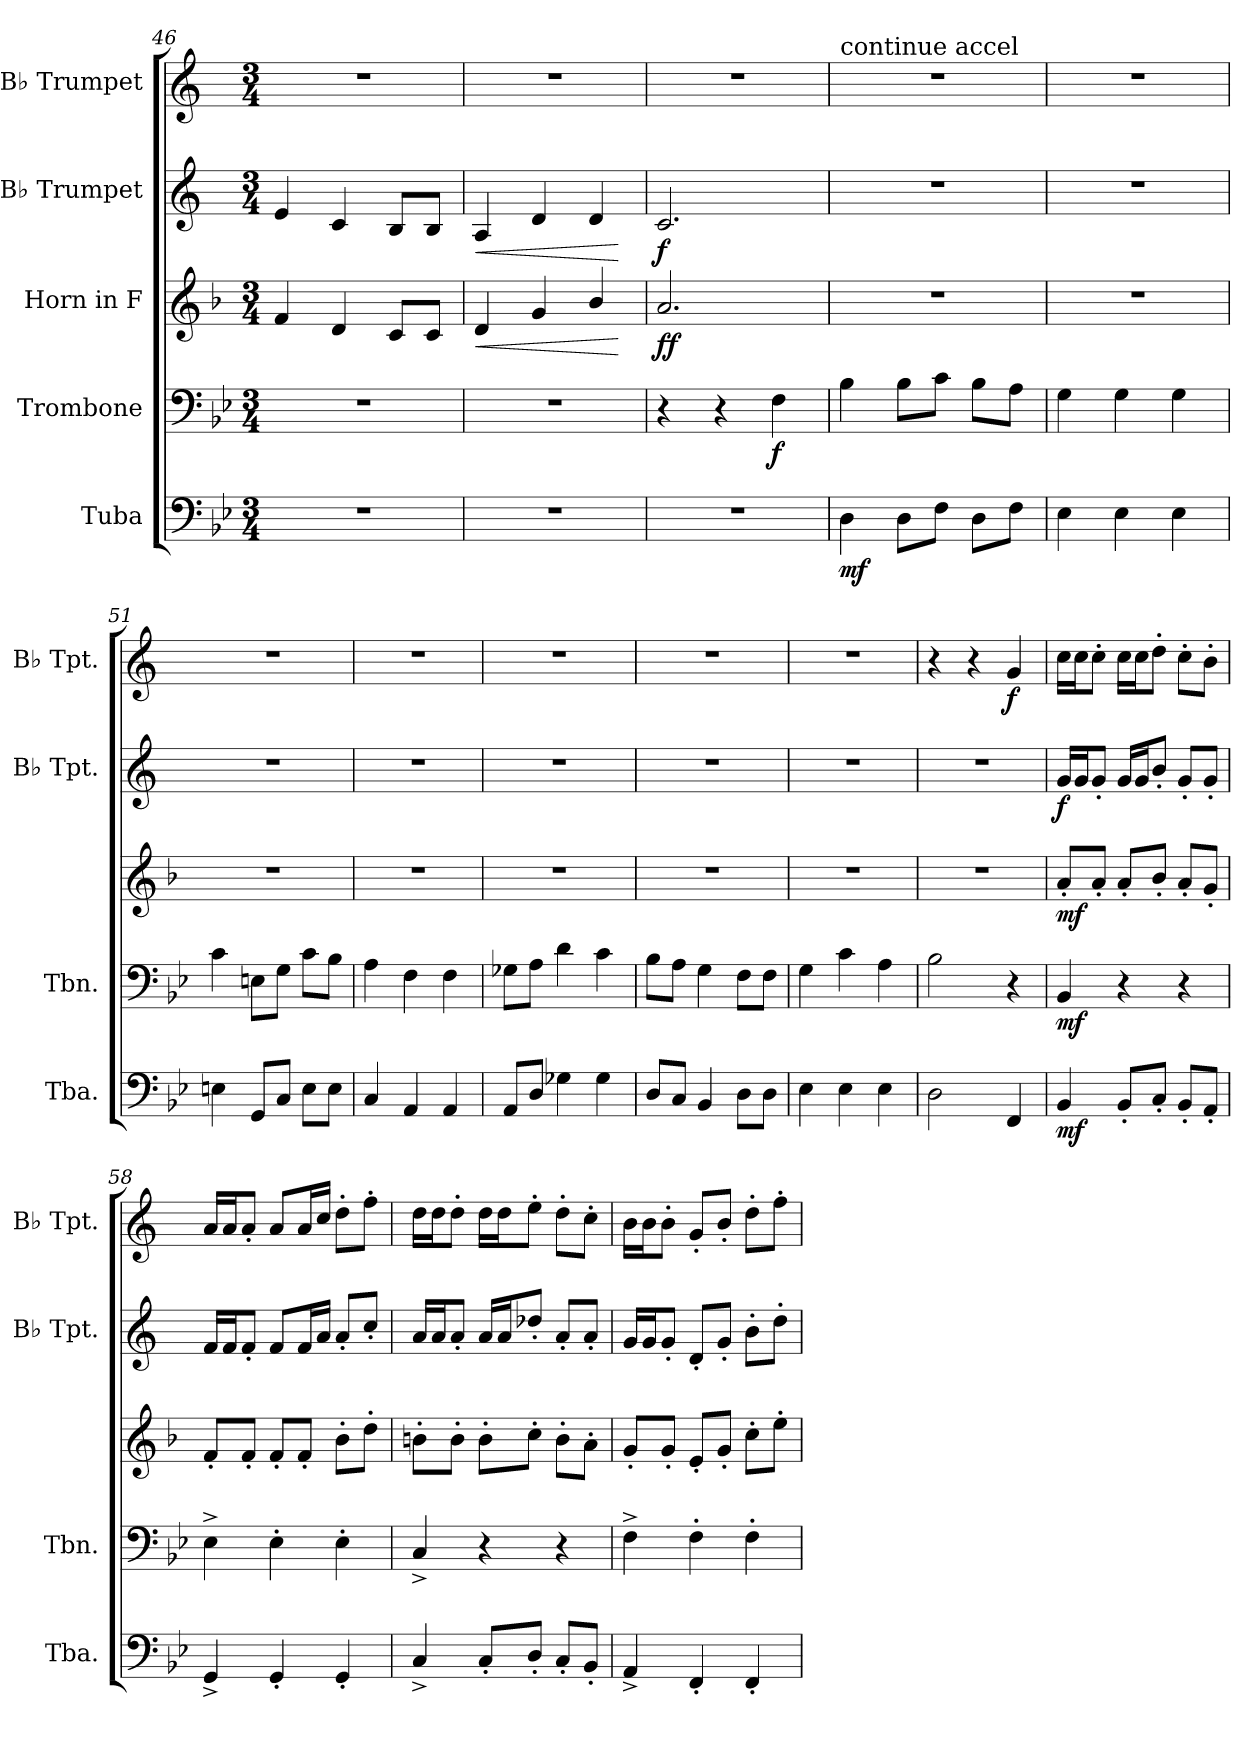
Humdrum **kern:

**kern	**dynam	**kern	**dynam	**kern	**dynam	**kern	**dynam	**kern	**dynam
*part5	*part5	*part4	*part4	*part3	*part3	*part2	*part2	*part1	*part1
*staff5	*staff5	*staff4	*staff4	*staff3	*staff3	*staff2	*staff2	*staff1	*staff1
*I"Tuba	*	*I"Trombone	*	*I"Horn in F	*	*I"B♭ Trumpet	*	*I"B♭ Trumpet	*
*I'Tba.	*	*I'Tbn.	*	*	*	*I'B♭ Tpt.	*	*I'B♭ Tpt.	*
*clefF4	*	*clefF4	*	*clefG2	*	*clefG2	*	*clefG2	*
*	*	*	*	*ITrd4c7	*	*ITrd1c2	*	*ITrd1c2	*
*k[b-e-]	*	*k[b-e-]	*	*k[b-e-]	*	*k[b-e-]	*	*k[b-e-]	*
*M3/4	*	*M3/4	*	*M3/4	*	*M3/4	*	*M3/4	*
*MM130	*	*MM130	*	*MM130	*	*MM130	*	*MM130	*
=46	=46	=46	=46	=46	=46	=46	=46	=46	=46
2.r	.	2.r	.	4B-/	.	4d/	.	2.r	.
.	.	.	.	4G/	.	4B-/	.	.	.
.	.	.	.	8F/L	.	8A/L	.	.	.
.	.	.	.	8F/J	.	8A/J	.	.	.
=47	=47	=47	=47	=47	=47	=47	=47	=47	=47
*	*	*	*	*	*	*	*	*MM135	*
!	!	!	!	!	!LO:HP:b	!	!LO:HP:b	!	!
2.r	.	2.r	.	4G/	<	4G/	<	2.r	.
.	.	.	.	4c/	.	4c/	.	.	.
.	.	.	.	4e-/	.	4c/	.	.	.
.	.	.	.	.	[	.	[	.	.
=48	=48	=48	=48	=48	=48	=48	=48	=48	=48
*	*	*	*	*	*	*	*	*MM140	*
!	!	!	!	!	!LO:DY:b	!	!LO:DY:b	!	!
2.r	.	4r	.	2.d/	ff	2.B-/	f	2.r	.
.	.	4r	.	.	.	.	.	.	.
!	!	!	!LO:DY:b	!	!	!	!	!	!
.	.	4F\	f	.	.	.	.	.	.
!!LO:LB:g=z
=49	=49	=49	=49	=49	=49	=49	=49	=49	=49
!!LO:REH:place=s1:a:B:fs=14:t=G
*	*	*	*	*	*	*	*	*MM145	*
!	!	!	!	!	!	!	!	!LO:TX:t=continue accel	!
!	!LO:DY:b	!	!	!	!	!	!	!	!
4D\	mf	4B-\	.	2.r	.	2.r	.	2.r	.
8D\L	.	8B-\L	.	.	.	.	.	.	.
8F\J	.	8c\J	.	.	.	.	.	.	.
8D\L	.	8B-\L	.	.	.	.	.	.	.
8F\J	.	8A\J	.	.	.	.	.	.	.
=50	=50	=50	=50	=50	=50	=50	=50	=50	=50
*	*	*	*	*	*	*	*	*MM150	*
4E-\	.	4G\	.	2.r	.	2.r	.	2.r	.
4E-\	.	4G\	.	.	.	.	.	.	.
4E-\	.	4G\	.	.	.	.	.	.	.
=51	=51	=51	=51	=51	=51	=51	=51	=51	=51
*	*	*	*	*	*	*	*	*MM155	*
4En\	.	4c\	.	2.r	.	2.r	.	2.r	.
8GG/L	.	8En\L	.	.	.	.	.	.	.
8C/J	.	8G\J	.	.	.	.	.	.	.
8E\L	.	8c\L	.	.	.	.	.	.	.
8E\J	.	8B-\J	.	.	.	.	.	.	.
=52	=52	=52	=52	=52	=52	=52	=52	=52	=52
*	*	*	*	*	*	*	*	*MM160	*
4C/	.	4A\	.	2.r	.	2.r	.	2.r	.
4AA/	.	4F\	.	.	.	.	.	.	.
4AA/	.	4F\	.	.	.	.	.	.	.
=53	=53	=53	=53	=53	=53	=53	=53	=53	=53
*	*	*	*	*	*	*	*	*MM165	*
8AA/L	.	8G-X\L	.	2.r	.	2.r	.	2.r	.
8D/J	.	8A\J	.	.	.	.	.	.	.
4G-X\	.	4d\	.	.	.	.	.	.	.
4G-\	.	4c\	.	.	.	.	.	.	.
=54	=54	=54	=54	=54	=54	=54	=54	=54	=54
*	*	*	*	*	*	*	*	*MM170	*
8D/L	.	8B-\L	.	2.r	.	2.r	.	2.r	.
8C/J	.	8A\J	.	.	.	.	.	.	.
4BB-/	.	4G\	.	.	.	.	.	.	.
8D\L	.	8F\L	.	.	.	.	.	.	.
8D\J	.	8F\J	.	.	.	.	.	.	.
=55	=55	=55	=55	=55	=55	=55	=55	=55	=55
*	*	*	*	*	*	*	*	*MM175	*
4E-\	.	4G\	.	2.r	.	2.r	.	2.r	.
4E-\	.	4c\	.	.	.	.	.	.	.
4E-\	.	4A\	.	.	.	.	.	.	.
=56	=56	=56	=56	=56	=56	=56	=56	=56	=56
2D\	.	2B-\	.	2.r	.	2.r	.	4r	.
.	.	.	.	.	.	.	.	4r	.
!	!	!	!	!	!	!	!	!	!LO:DY:b
4FF/	.	4r	.	.	.	.	.	4f/	f
!!LO:PB:g=z
=57	=57	=57	=57	=57	=57	=57	=57	=57	=57
!!LO:REH:place=s1:a:B:fs=14:t=H
*	*	*	*	*	*	*	*	*MM180	*
!	!LO:DY:b	!	!LO:DY:b	!	!LO:DY:b	!	!LO:DY:b	!	!
4BB-/	mf	4BB-/	mf	8d'/L	mf	16f/LL	f	16b-\LL	.
.	.	.	.	.	.	16f/J	.	16b-\J	.
.	.	.	.	8d'/J	.	8f'/J	.	8b-'\J	.
8BB-'/L	.	4r	.	8d'/L	.	16f/LL	.	16b-\LL	.
.	.	.	.	.	.	16f/J	.	16b-\J	.
8C'/J	.	.	.	8e-'/J	.	8a'/J	.	8cc'\J	.
8BB-'/L	.	4r	.	8d'/L	.	8f'/L	.	8b-'\L	.
8AA'/J	.	.	.	8c'/J	.	8f'/J	.	8a'\J	.
=58	=58	=58	=58	=58	=58	=58	=58	=58	=58
4GG^/	.	4E-^\	.	8B-'/L	.	16e-/LL	.	16g/LL	.
.	.	.	.	.	.	16e-/J	.	16g/J	.
.	.	.	.	8B-'/J	.	8e-'/J	.	8g'/J	.
4GG'/	.	4E-'\	.	8B-'/L	.	8e-/L	.	8g/L	.
.	.	.	.	8B-'/J	.	16e-/L	.	16g/L	.
.	.	.	.	.	.	16g/JJ	.	16b-/JJ	.
4GG'/	.	4E-'\	.	8e-'\L	.	8g'/L	.	8cc'\L	.
.	.	.	.	8g'\J	.	8b-'/J	.	8ee-'\J	.
=59	=59	=59	=59	=59	=59	=59	=59	=59	=59
4C^/	.	4C^/	.	8en'\L	.	16g/LL	.	16cc\LL	.
.	.	.	.	.	.	16g/J	.	16cc\J	.
.	.	.	.	8e'\J	.	8g'/J	.	8cc'\J	.
8C'/L	.	4r	.	8e'\L	.	16g/LL	.	16cc\LL	.
.	.	.	.	.	.	16g/J	.	16cc\J	.
8D'/J	.	.	.	8f'\J	.	8cc-X'/J	.	8dd'\J	.
8C'/L	.	4r	.	8e'\L	.	8g'/L	.	8cc'\L	.
8BB-'/J	.	.	.	8d'\J	.	8g'/J	.	8b-'\J	.
=60	=60	=60	=60	=60	=60	=60	=60	=60	=60
4AA^/	.	4F^\	.	8c'/L	.	16f/LL	.	16a\LL	.
.	.	.	.	.	.	16f/J	.	16a\J	.
.	.	.	.	8c'/J	.	8f'/J	.	8a'\J	.
4FF'/	.	4F'\	.	8A'/L	.	8c'/L	.	8f'/L	.
.	.	.	.	8c'/J	.	8f'/J	.	8a'/J	.
4FF'/	.	4F'\	.	8f'\L	.	8a'\L	.	8cc'\L	.
.	.	.	.	8a'\J	.	8cc'\J	.	8ee-'\J	.
=	=	=	=	=	=	=	=	=	=
*-	*-	*-	*-	*-	*-	*-	*-	*-	*-
